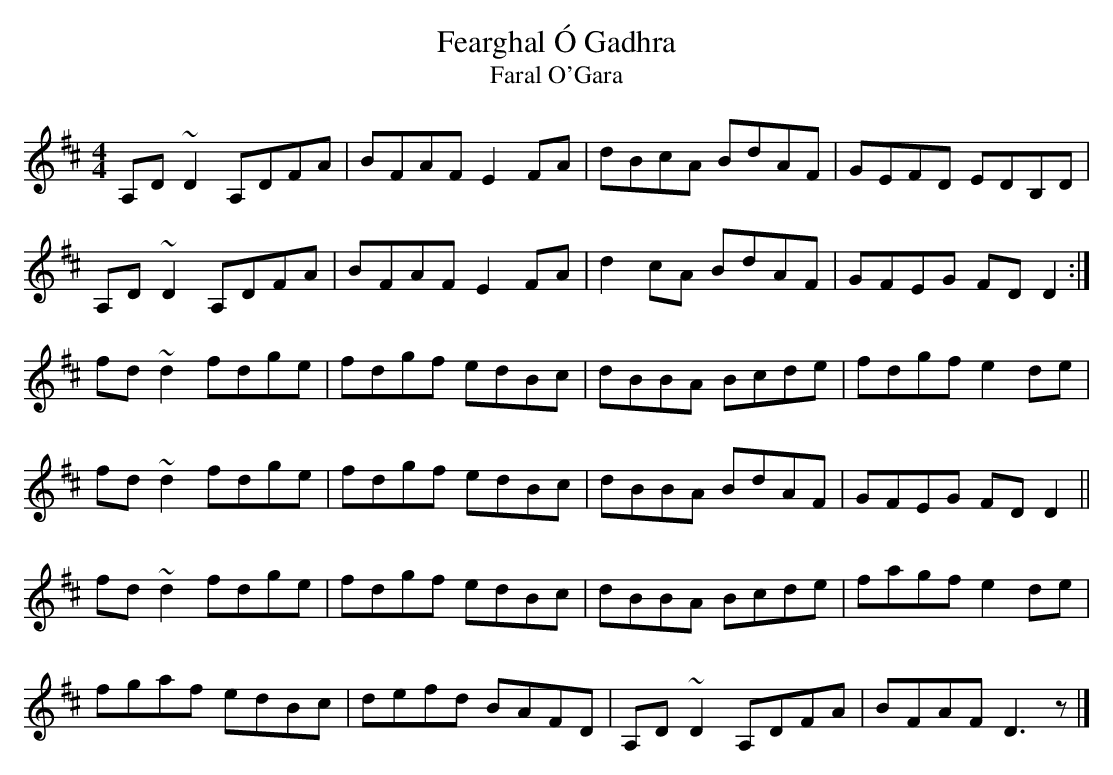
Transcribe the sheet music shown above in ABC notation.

X:1
T:Fearghal Ó Gadhra
T:Faral O'Gara
M:4/4
L:1/8
K:D
A,D~D2 A,DFA|BFAF E2FA|dBcA BdAF|GEFD EDB,D|!
A,D~D2 A,DFA|BFAF E2FA|d2cA BdAF|GFEG FDD2:|]!
fd~d2 fdge|fdgf edBc|dBBA Bcde|fdgf e2de|!
fd~d2 fdge|fdgf edBc|dBBA BdAF|GFEG FDD2||!
fd~d2 fdge|fdgf edBc|dBBA Bcde|fagf e2de|!
fgaf edBc|defd BAFD|A,D~D2 A,DFA|BFAF D3z|]!
